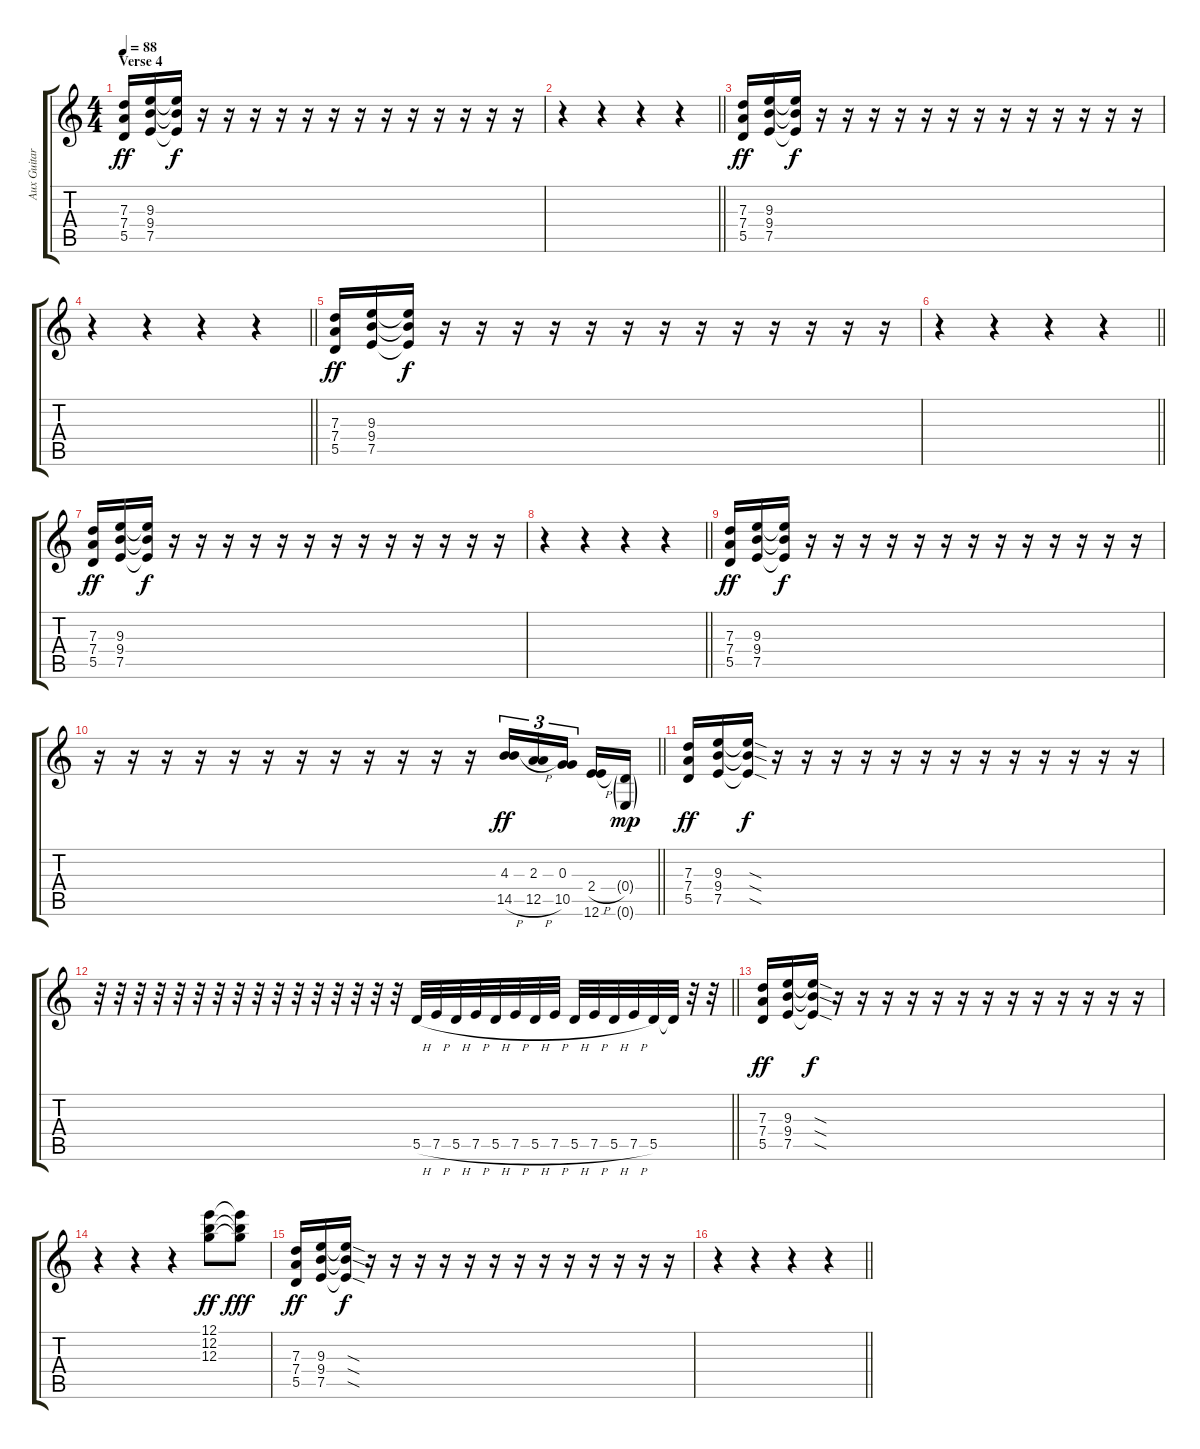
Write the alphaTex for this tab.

\track ("Aux Guitar" "Aux Guitar") {instrument distortionguitar}
\staff {score tabs}
\tuning (E4 B3 G3 D3 A2 E2) {hide}
\ts (4 4)
\section ("" "Verse 4")
\tempo 88
\clef g2
\ks c
(7.3 7.4 5.5).16{dy ff} (9.3 9.4 7.5).16 (9.3{t} 9.4{t} 7.5{t}).16{dy f} r.16 r.16 r.16 r.16 r.16 r.16 r.16 r.16 r.16 r.16 r.16 r.16 r.16 |
\barLineRight lightlight
r.4 r.4 r.4 r.4 |
(7.3 7.4 5.5).16{dy ff} (9.3 9.4 7.5).16 (9.3{t} 9.4{t} 7.5{t}).16{dy f} r.16 r.16 r.16 r.16 r.16 r.16 r.16 r.16 r.16 r.16 r.16 r.16 r.16 |
\barLineRight lightlight
r.4 r.4 r.4 r.4 |
(7.3 7.4 5.5).16{dy ff} (9.3 9.4 7.5).16 (9.3{t} 9.4{t} 7.5{t}).16{dy f} r.16 r.16 r.16 r.16 r.16 r.16 r.16 r.16 r.16 r.16 r.16 r.16 r.16 |
\barLineRight lightlight
r.4 r.4 r.4 r.4 |
(7.3 7.4 5.5).16{dy ff} (9.3 9.4 7.5).16 (9.3{t} 9.4{t} 7.5{t}).16{dy f} r.16 r.16 r.16 r.16 r.16 r.16 r.16 r.16 r.16 r.16 r.16 r.16 r.16 |
\barLineRight lightlight
r.4 r.4 r.4 r.4 |
(7.3 7.4 5.5).16{dy ff} (9.3 9.4 7.5).16 (9.3{t} 9.4{t} 7.5{t}).16{dy f} r.16 r.16 r.16 r.16 r.16 r.16 r.16 r.16 r.16 r.16 r.16 r.16 r.16 |
\barLineRight lightlight
r.16 r.16 r.16 r.16 r.16 r.16 r.16 r.16 r.16 r.16 r.16 r.16 (4.3{h} 14.5{h}).16{tu (3 2) dy ff} (2.3{h} 12.5{h}).16{tu (3 2)} (0.3 10.5).16{tu (3 2) beam splitsecondary} (2.4{h} 12.6).16 (0.4{g} 0.6{g}).16{dy mp} |
(7.3 7.4 5.5).16{dy ff} (9.3 9.4 7.5).16 (9.3{sod t} 9.4{sod t} 7.5{sod t}).16{dy f} r.16 r.16 r.16 r.16 r.16 r.16 r.16 r.16 r.16 r.16 r.16 r.16 r.16 |
\barLineRight lightlight
r.32 r.32 r.32 r.32 r.32 r.32 r.32 r.32 r.32 r.32 r.32 r.32 r.32 r.32 r.32 r.32 5.5{h}.32 7.5{h}.32 5.5{h}.32 7.5{h}.32 5.5{h}.32 7.5{h}.32 5.5{h}.32 7.5{h}.32 5.5{h}.32 7.5{h}.32 5.5{h}.32 7.5{h}.32 5.5.32 5.5{t}.32 r.32 r.32 |
(7.3 7.4 5.5).16{dy ff} (9.3 9.4 7.5).16 (9.3{sod t} 9.4{sod t} 7.5{sod t}).16{dy f} r.16 r.16 r.16 r.16 r.16 r.16 r.16 r.16 r.16 r.16 r.16 r.16 r.16 |
r.4 r.4 r.4 (12.1 12.2 12.3).8{dy ff} (12.1{t} 12.2{t} 12.3{t}).8{dy fff} |
(7.3 7.4 5.5).16{dy ff} (9.3 9.4 7.5).16 (9.3{sod t} 9.4{sod t} 7.5{sod t}).16{dy f} r.16 r.16 r.16 r.16 r.16 r.16 r.16 r.16 r.16 r.16 r.16 r.16 r.16 |
\barLineRight lightlight
r.4 r.4 r.4 r.4
